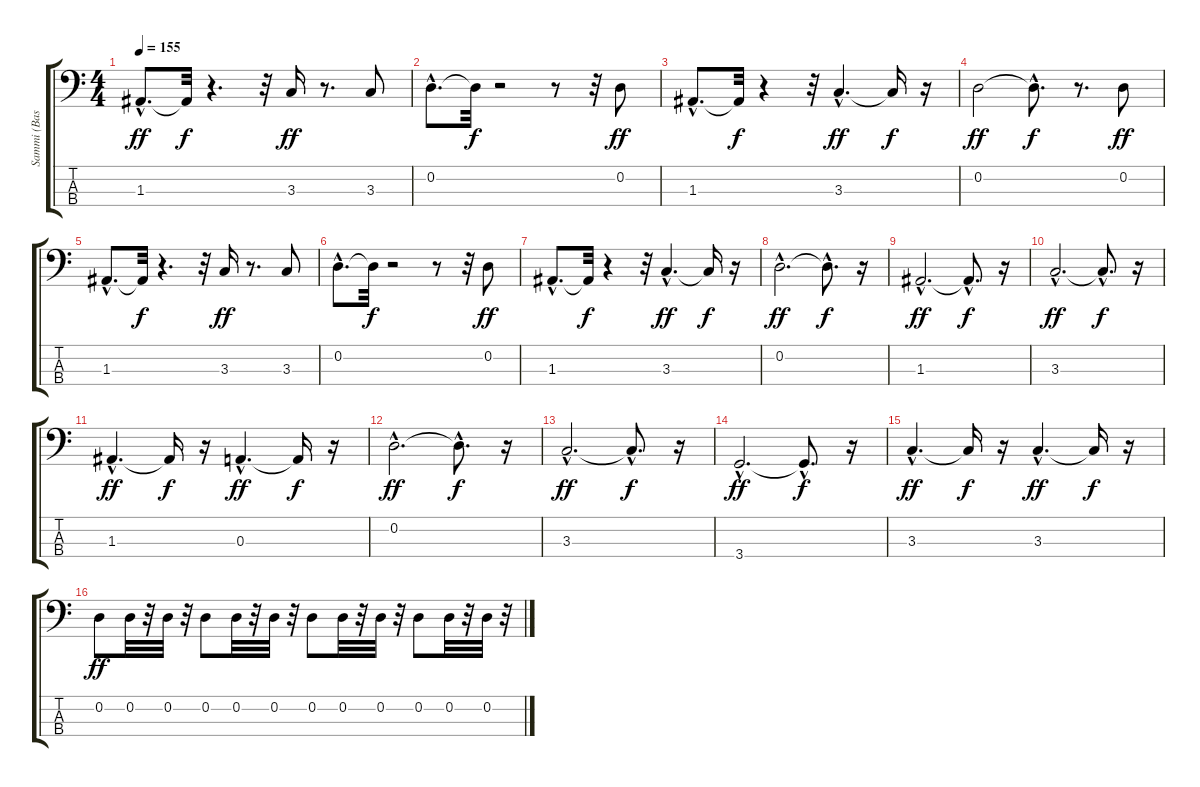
\track ("Sammi (Bass Guitar)" "Sammi (Bas") {instrument electricbassfinger}
\staff {score tabs}
\tuning (G2 D2 A1 E1) {hide}
\ts (4 4)
\tempo 155
\clef f4
\ks c
1.3{hac}.8{d dy ff} 1.3{t}.32{dy f} r.4{d} r.32 3.3.16{dy ff} r.8{d} 3.3.8 |
0.2{hac}.8{d} 0.2{t}.32{dy f} r.2 r.8 r.32 0.2.8{dy ff} |
1.3{hac}.8{d} 1.3{t}.32{dy f} r.4 r.32 3.3{hac}.4{d dy ff} 3.3{t}.16{dy f} r.16 |
0.2.2{dy ff} 0.2{hac t}.8{d dy f} r.8{d} 0.2.8{dy ff} |
1.3{hac}.8{d} 1.3{t}.32{dy f} r.4{d} r.32 3.3.16{dy ff} r.8{d} 3.3.8 |
0.2{hac}.8{d} 0.2{t}.32{dy f} r.2 r.8 r.32 0.2.8{dy ff} |
1.3{hac}.8{d} 1.3{t}.32{dy f} r.4 r.32 3.3{hac}.4{d dy ff} 3.3{t}.16{dy f} r.16 |
0.2{hac}.2{d dy ff} 0.2{hac t}.8{d dy f} r.16 |
1.3{hac}.2{d dy ff} 1.3{hac t}.8{d dy f} r.16 |
3.3{hac}.2{d dy ff} 3.3{hac t}.8{d dy f} r.16 |
1.3{hac}.4{d dy ff} 1.3{t}.16{dy f} r.16 0.3{hac}.4{d dy ff} 0.3{t}.16{dy f} r.16 |
0.2{hac}.2{d dy ff} 0.2{hac t}.8{d dy f} r.16 |
3.3{hac}.2{d dy ff} 3.3{hac t}.8{d dy f} r.16 |
3.4{hac}.2{d dy ff} 3.4{hac t}.8{d dy f} r.16 |
3.3{hac}.4{d dy ff} 3.3{t}.16{dy f} r.16 3.3{hac}.4{d dy ff} 3.3{t}.16{dy f} r.16 |
0.2.8{dy ff} 0.2.32 r.32 0.2.32 r.32 0.2.8 0.2.32 r.32 0.2.32 r.32 0.2.8 0.2.32 r.32 0.2.32 r.32 0.2.8 0.2.32 r.32 0.2.32 r.32
